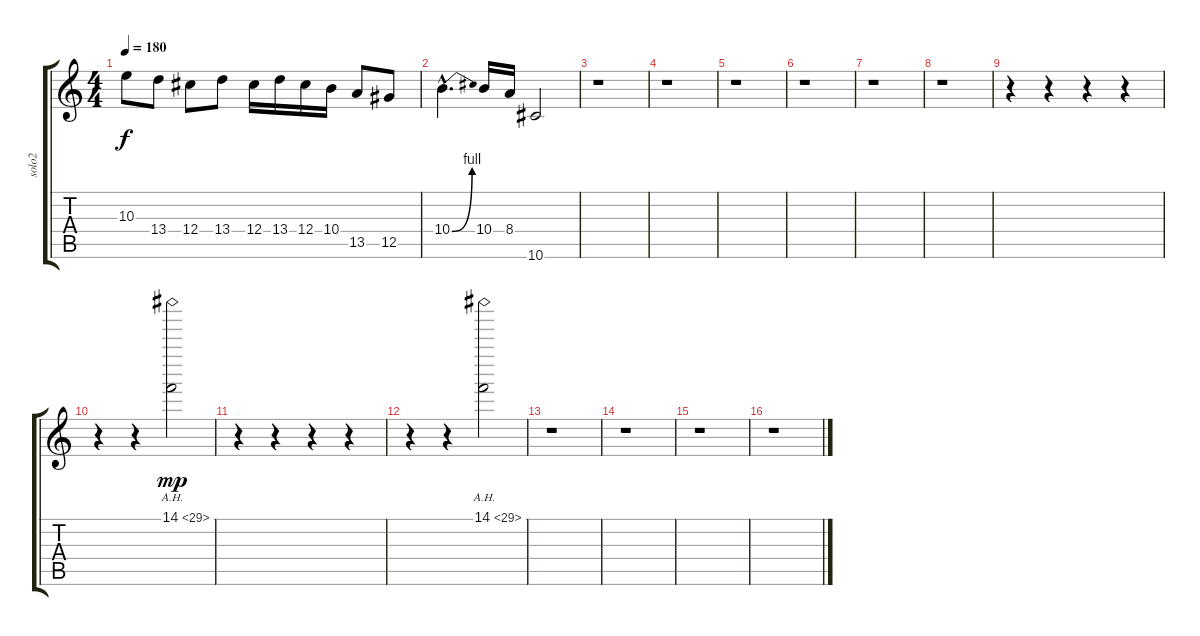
\track ("solo2" "solo2") {instrument distortionguitar}
\staff {score tabs}
\tuning (Eb4 Bb3 Gb3 Db3 Ab2 Eb2) {hide}
\ts (4 4)
\tempo 180
\clef g2
\ks c
10.3.8{dy f} 13.4.8 12.4.8 13.4.8 12.4.16 13.4.16 12.4.16 10.4.16 13.5.8 12.5.8 |
10.4{be (bend 0 0 60 4) hac}.4{d} 10.4.16 8.4.16 10.6.2 |
r.1 |
r.1 |
r.1 |
r.1 |
r.1 |
r.1 |
r.4 r.4 r.4 r.4 |
r.4 r.4 14.1{ah 15}.2{dy mp} |
r.4 r.4 r.4 r.4 |
r.4 r.4 14.1{ah 15}.2 |
r.1 |
r.1 |
r.1 |
r.1
